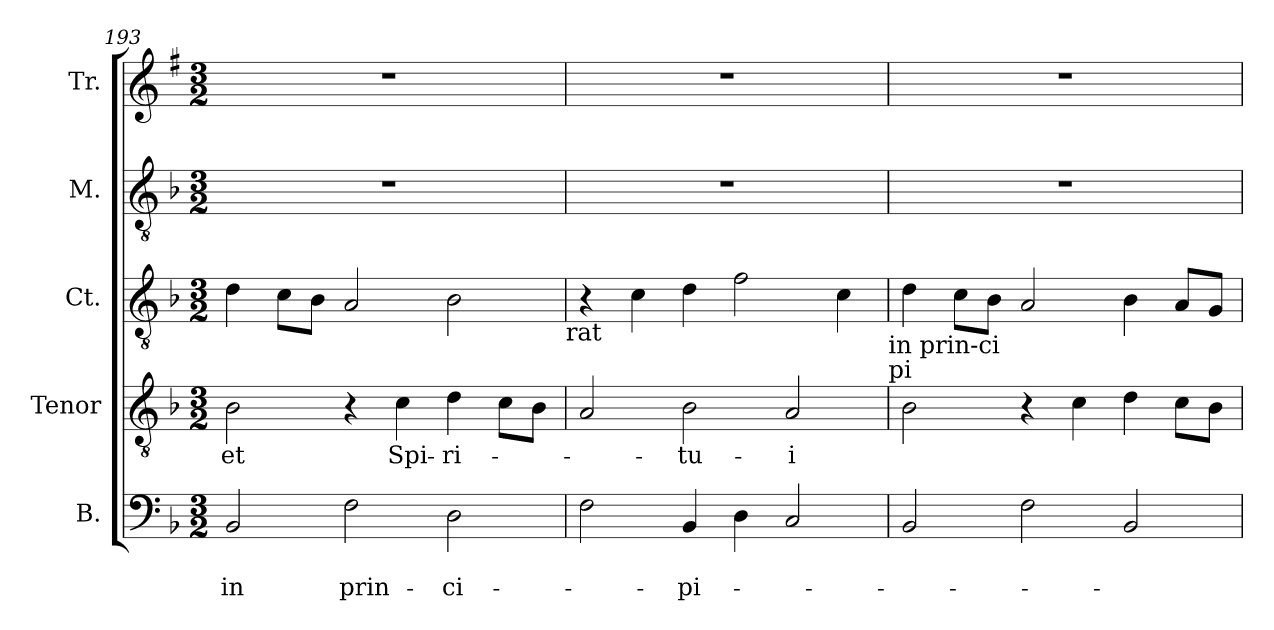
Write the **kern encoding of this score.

**kern	**text	**text	**kern	**text	**kern	**kern	**kern
*part5	*part5	*part5	*part4	*part4	*part3	*part2	*part1
*staff5	*staff5	*staff5	*staff4	*staff4	*staff3	*staff2	*staff1
*I"B.	*	*	*I"Tenor	*	*I"Ct.	*I"M.	*I"Tr.
*I'B.	*	*	*I'T.	*	*I'Ct.	*I'M.	*I'Tr.
*clefF4	*	*	*clefGv2	*	*clefGv2	*clefGv2	*clefG2
*	*	*	*	*	*	*	*ITrd1c2
*k[b-]	*	*	*k[b-]	*	*k[b-]	*k[b-]	*k[b-]
*F:	*	*	*F:	*	*F:	*F:	*F:
*M3/2	*	*	*M3/2	*	*M3/2	*M3/2	*M3/2
=193	=193	=193	=193	=193	=193	=193	=193
!	!	!LO:LY:b	!	!LO:LY:b	!	!	!
2BB-/	.	in	2B-\	et	4d\	1.r	1.r
.	.	.	.	.	8c\L	.	.
.	.	.	.	.	8B-\J	.	.
!	!	!LO:LY:b	!	!	!	!	!
2F\	.	prin-	4r	.	2A/	.	.
!	!	!	!	!LO:LY:b	!	!	!
.	.	.	4c\	Spi-	.	.	.
!	!	!LO:LY:b	!	!LO:LY:b	!	!	!
2D\	.	-ci-	4d\	-ri-	2B-\	.	.
.	.	.	8c\L	.	.	.	.
.	.	.	8B-\J	.	.	.	.
!	!	!	!	!	!LO:TX:b:t=rat	!	!
=194	=194	=194	=194	=194	=194	=194	=194
2F\	.	.	2A/	.	4r	1.r	1.r
.	.	.	.	.	4c\	.	.
!	!	!LO:LY:b	!	!LO:LY:b	!	!	!
4BB-/	.	-pi-	2B-\	-tu-	4d\	.	.
4D\	.	.	.	.	2f\	.	.
!	!	!	!	!LO:LY:b	!	!	!
2C/	.	.	2A/	-i	.	.	.
.	.	.	.	.	4c\	.	.
!	!	!	!	!	!LO:TX:b:t=in prin-ci	!	!
!	!	!	!	!	!LO:TX:b:t=pi	!	!
=195	=195	=195	=195	=195	=195	=195	=195
2BB-/	.	.	2B-\	.	4d\	1.r	1.r
.	.	.	.	.	8c\L	.	.
.	.	.	.	.	8B-\J	.	.
2F\	.	.	4r	.	2A/	.	.
.	.	.	4c\	.	.	.	.
2BB-/	.	.	4d\	.	4B-\	.	.
.	.	.	8c\L	.	8A/L	.	.
.	.	.	8B-\J	.	8G/J	.	.
=	=	=	=	=	=	=	=
*-	*-	*-	*-	*-	*-	*-	*-
